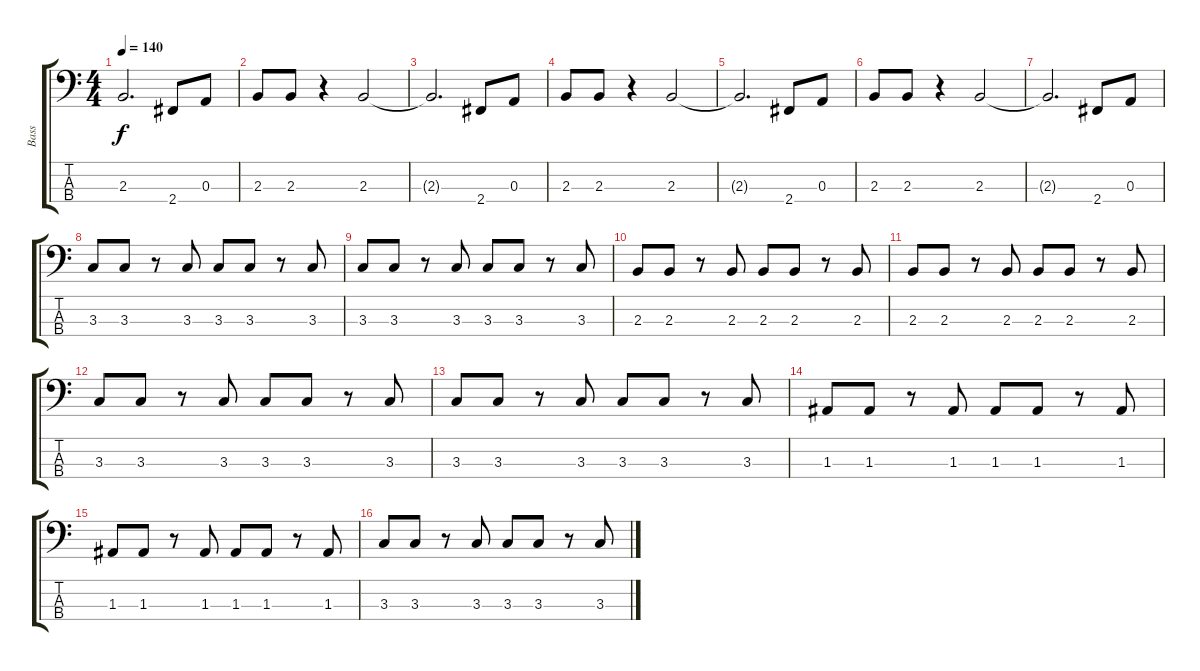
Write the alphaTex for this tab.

\track ("Bass" "Bass") {instrument electricbassfinger}
\staff {score tabs}
\tuning (G2 D2 A1 E1) {hide}
\ts (4 4)
\tempo 140
\clef f4
\ks c
2.3{t}.2{d dy f} 2.4.8 0.3.8 |
2.3.8 2.3.8 r.4 2.3.2 |
2.3{t}.2{d} 2.4.8 0.3.8 |
2.3.8 2.3.8 r.4 2.3.2 |
2.3{t}.2{d} 2.4.8 0.3.8 |
2.3.8 2.3.8 r.4 2.3.2 |
2.3{t}.2{d} 2.4.8 0.3.8 |
3.3.8 3.3.8 r.8 3.3.8 3.3.8 3.3.8 r.8 3.3.8 |
3.3.8 3.3.8 r.8 3.3.8 3.3.8 3.3.8 r.8 3.3.8 |
2.3.8 2.3.8 r.8 2.3.8 2.3.8 2.3.8 r.8 2.3.8 |
2.3.8 2.3.8 r.8 2.3.8 2.3.8 2.3.8 r.8 2.3.8 |
3.3.8 3.3.8 r.8 3.3.8 3.3.8 3.3.8 r.8 3.3.8 |
3.3.8 3.3.8 r.8 3.3.8 3.3.8 3.3.8 r.8 3.3.8 |
1.3.8 1.3.8 r.8 1.3.8 1.3.8 1.3.8 r.8 1.3.8 |
1.3.8 1.3.8 r.8 1.3.8 1.3.8 1.3.8 r.8 1.3.8 |
3.3.8 3.3.8 r.8 3.3.8 3.3.8 3.3.8 r.8 3.3.8
